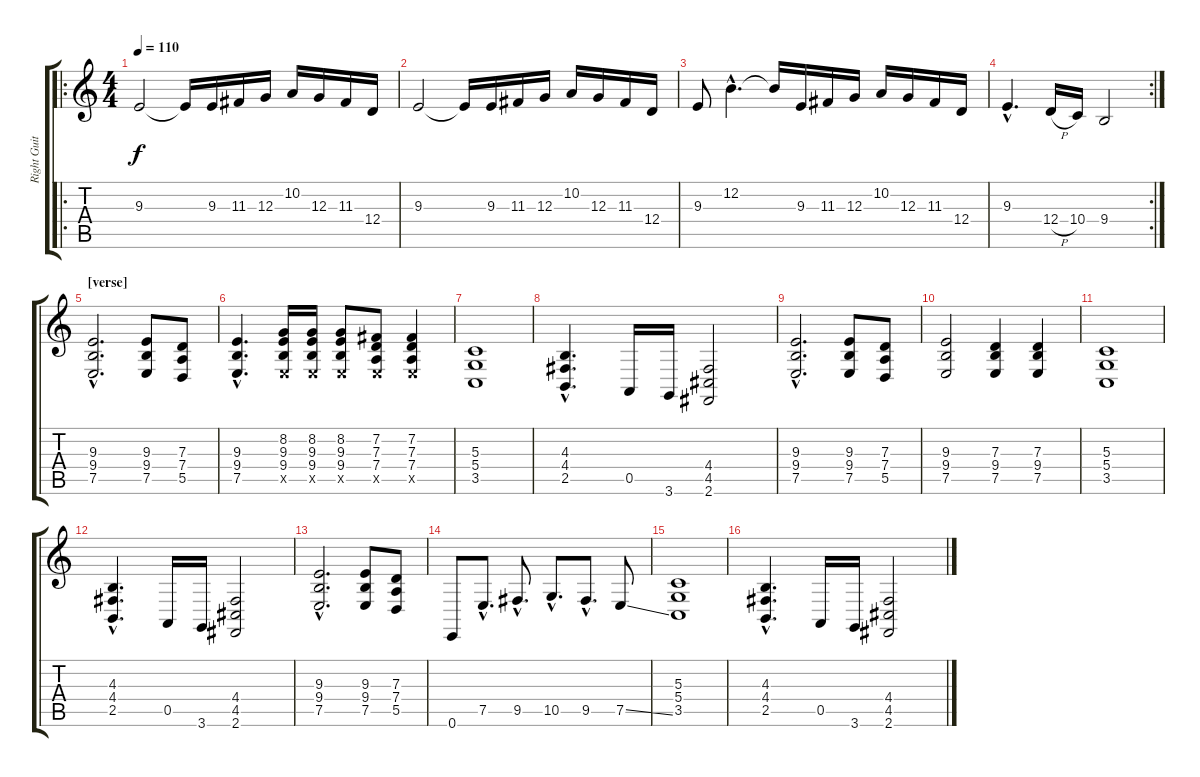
\track ("Right Guitar Synth" "Right Guit") {instrument pad5bowed}
\staff {score tabs}
\tuning (E4 B3 G3 D3 A2 E2) {hide}
\ro
\ts (4 4)
\tempo 110
\clef g2
\ks c
9.3.2{dy f} 9.3{t}.16 9.3.16 11.3.16 12.3.16 10.2.16 12.3.16 11.3.16 12.4.16 |
9.3.2 9.3{t}.16 9.3.16 11.3.16 12.3.16 10.2.16 12.3.16 11.3.16 12.4.16 |
9.3.8 12.2{hac}.4{d} 12.2{t}.16 9.3.16 11.3.16 12.3.16 10.2.16 12.3.16 11.3.16 12.4.16 |
\rc 2
9.3{hac}.4{d} 12.4{h}.16 10.4.16 9.4.2 |
\section ("" "[verse]")
(9.3{hac} 9.4{hac} 7.5{hac}).2{d} (9.3 9.4 7.5).8 (7.3 7.4 5.5).8 |
(9.3{hac} 9.4{hac} 7.5{hac}).4{d} (8.2 9.3 9.4 7.5{x}).16 (8.2 9.3 9.4 7.5{x}).16 (8.2 9.3 9.4 7.5{x}).8 (7.2 7.3 7.4 7.5{x}).8 (7.2 7.3 7.4 7.5{x}).4 |
(5.3 5.4 3.5).1 |
(4.3{hac} 4.4{hac} 2.5{hac}).4{d} 0.5.16 3.6.16 (4.4 4.5 2.6).2 |
(9.3{hac} 9.4{hac} 7.5{hac}).2{d} (9.3 9.4 7.5).8 (7.3 7.4 5.5).8 |
(9.3 9.4 7.5).2 (7.3 9.4 7.5).4 (7.3 9.4 7.5).4 |
(5.3 5.4 3.5).1 |
(4.3{hac} 4.4{hac} 2.5{hac}).4{d} 0.5.16 3.6.16 (4.4 4.5 2.6).2 |
(9.3{hac} 9.4{hac} 7.5{hac}).2{d} (9.3 9.4 7.5).8 (7.3 7.4 5.5).8 |
0.6.8 7.5{hac}.8{d} 9.5{hac}.8{d} 10.5{hac}.8{d} 9.5{hac}.8{d} 7.5{ss}.8 |
(5.3 5.4 3.5).1 |
(4.3{hac} 4.4{hac} 2.5{hac}).4{d} 0.5.16 3.6.16 (4.4 4.5 2.6).2
